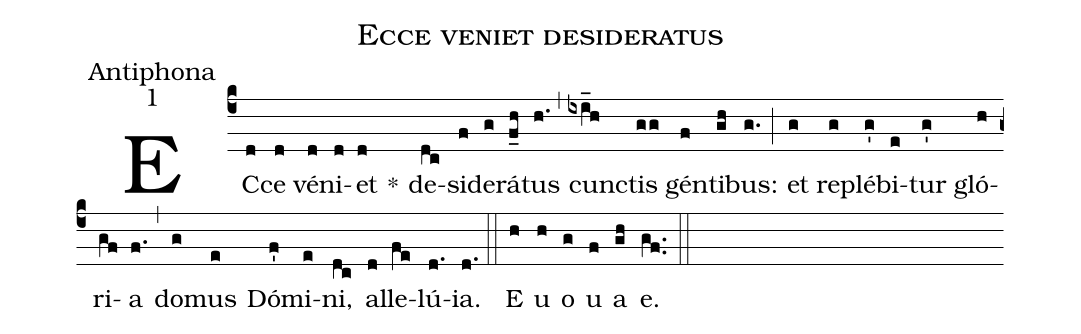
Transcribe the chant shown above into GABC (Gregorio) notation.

name:Ecce veniet desideratus;
office-part:Antiphona;
mode:1;
%%
(c4) EC(d)ce(d) vé(d)ni(d)et(d) *() de(dc)si(f)de(g)rá(f_h)tus(h.) (,) cun(ixi_h)ctis(gg) gén(f)ti(gh)bus:(g.) (;) et(g) re(g)plé(g')bi(e)tur(g') gló(h)ri(gf)a(f.) (,) do(g)mus(e) Dó(f')mi(e)ni,(dc) al(d)le(fe)lú(d.)ia.(d.) (::) E(h) u(h) o(g) u(f) a(gh) e.(gf..) (::)
